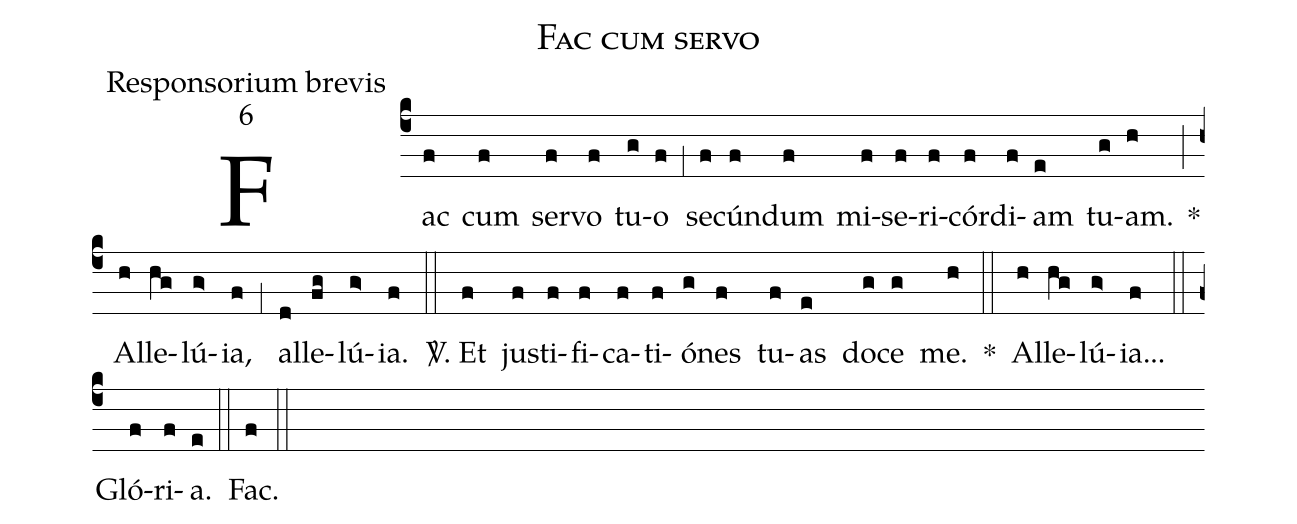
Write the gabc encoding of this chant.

name:Fac cum servo;
office-part:Responsorium brevis;
mode:6;
%%
(c4) Fac(f) cum(f) ser(f)vo(f) tu(g)o(f) (,1) se(f)cún(f)dum(f) mi(f)se(f)ri(f)cór(f)di(f)am(e) tu(g)am.(h) *(;) Al(h)le(hg)lú(g>)ia,(f) (,1) al(d)le(fg)lú(g>)ia.(f) (::)

<sp>V/</sp>. Et(f) ju(f)sti(f)fi(f)ca(f)ti(f)ó(g)nes(f) tu(f)as(e) do(g)ce(g) me.(h) *(::) Al(h)le(hg)lú(g>)ia...(f) (::)

Gló(f)ri(f)a.(e) (::)
Fac.(f) (::)
